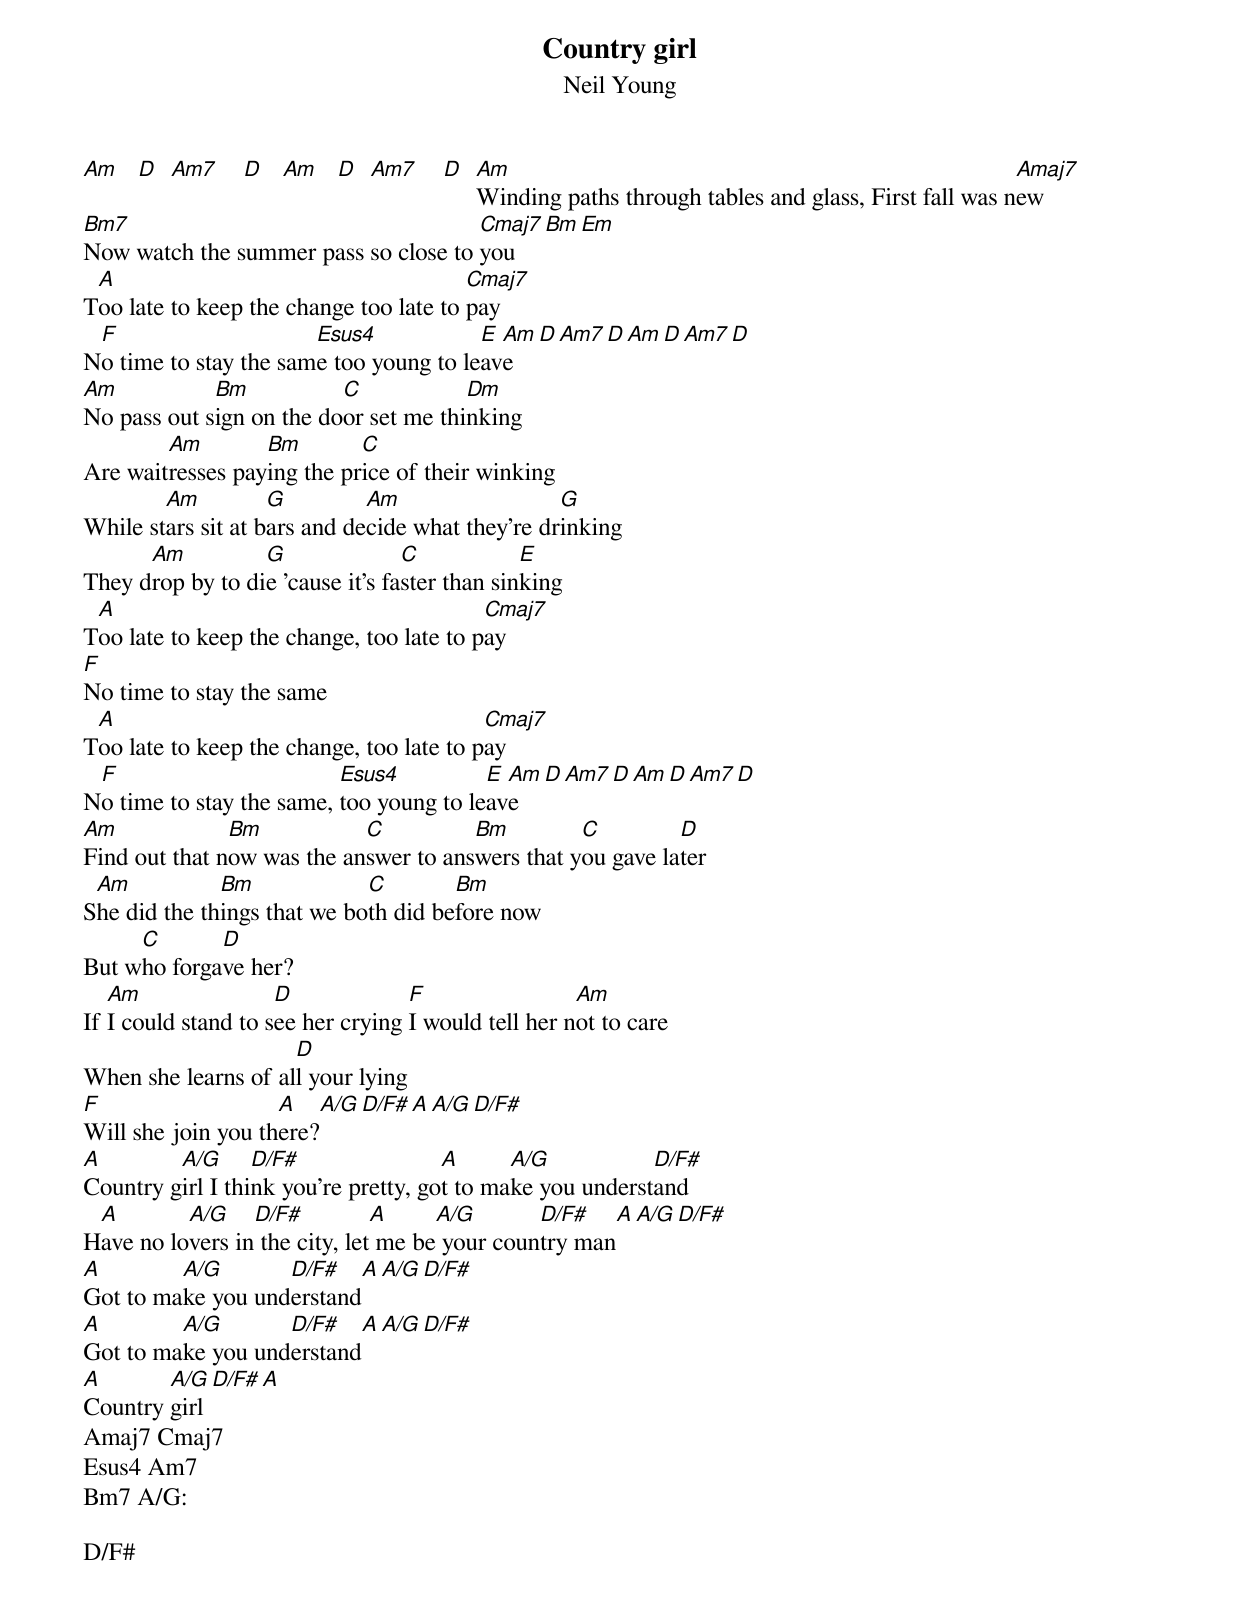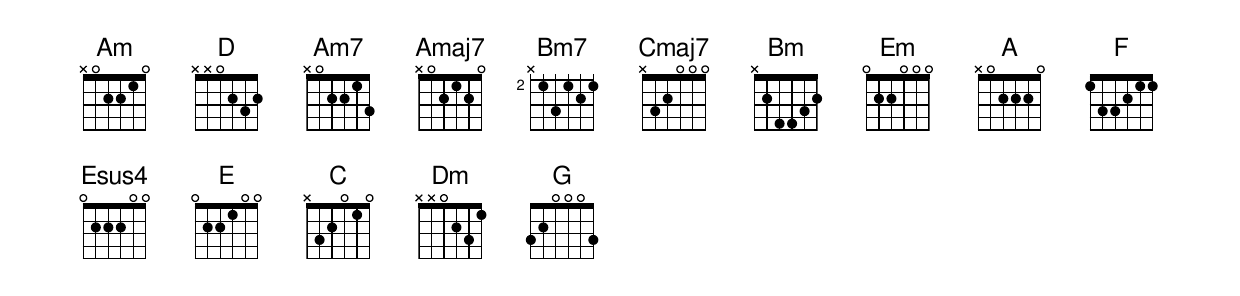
{t:Country girl}
{st:Neil Young}

[Am]   [D]  [Am7]    [D]   [Am]   [D]  [Am7]    [D]  [Am]Winding paths through tables and glass, First fall was n[Amaj7]ew
[Bm7]Now watch the summer pass so close to [Cmaj7]you[Bm][Em]
T[A]oo late to keep the change too late to [Cmaj7]pay
N[F]o time to stay the sam[Esus4]e too young to le[E]av[Am]e[D][Am7][D][Am][D][Am7][D]
[Am]No pass out s[Bm]ign on the do[C]or set me thi[Dm]nking
Are wait[Am]resses pay[Bm]ing the pr[C]ice of their winking
While st[Am]ars sit at b[G]ars and de[Am]cide what they're dr[G]inking
They d[Am]rop by to di[G]e 'cause it's fa[C]ster than sin[E]king
T[A]oo late to keep the change, too late to p[Cmaj7]ay
[F]No time to stay the same
T[A]oo late to keep the change, too late to p[Cmaj7]ay
N[F]o time to stay the same, [Esus4]too young to le[E]av[Am]e[D][Am7][D][Am][D][Am7][D]
[Am]Find out that n[Bm]ow was the an[C]swer to ans[Bm]wers that y[C]ou gave la[D]ter
S[Am]he did the th[Bm]ings that we bo[C]th did be[Bm]fore now
But w[C]ho forga[D]ve her?
If [Am]I could stand to s[D]ee her crying [F]I would tell her n[Am]ot to care
When she learns of al[D]l your lying
[F]Will she join you th[A]ere?[A/G][D/F#][A][A/G][D/F#]
[A]Country g[A/G]irl I thi[D/F#]nk you're pretty, go[A]t to ma[A/G]ke you underst[D/F#]and
H[A]ave no lo[A/G]vers in[D/F#] the city, let[A] me be[A/G] your coun[D/F#]try man[A][A/G][D/F#]
[A]Got to ma[A/G]ke you und[D/F#]erstand[A][A/G][D/F#]
[A]Got to ma[A/G]ke you und[D/F#]erstand[A][A/G][D/F#]
[A]Country [A/G]girl [D/F#][A]
Amaj7 Cmaj7
Esus4 Am7
Bm7 A/G:

D/F#
